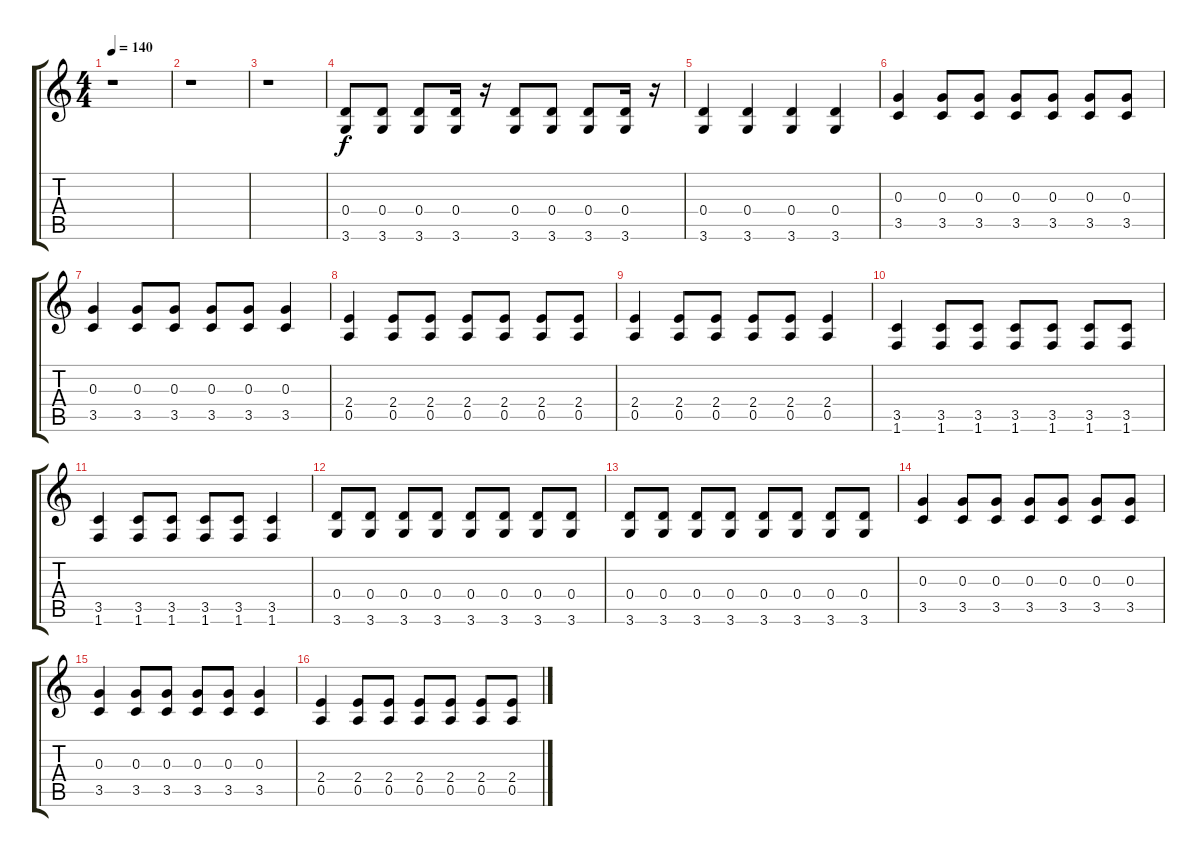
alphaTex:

\track "" {instrument distortionguitar}
\staff {score tabs}
\tuning (E4 B3 G3 D3 A2 E2) {hide}
\ts (4 4)
\tempo 140
\clef g2
\ks c
r.1{dy f} |
r.1 |
r.1 |
(0.4 3.6).8 (0.4 3.6).8 (0.4 3.6).8 (0.4 3.6).16 r.16 (0.4 3.6).8 (0.4 3.6).8 (0.4 3.6).8 (0.4 3.6).16 r.16 |
(0.4 3.6).4 (0.4 3.6).4 (0.4 3.6).4 (0.4 3.6).4 |
(0.3 3.5).4 (0.3 3.5).8 (0.3 3.5).8 (0.3 3.5).8 (0.3 3.5).8 (0.3 3.5).8 (0.3 3.5).8 |
(0.3 3.5).4 (0.3 3.5).8 (0.3 3.5).8 (0.3 3.5).8 (0.3 3.5).8 (0.3 3.5).4 |
(2.4 0.5).4 (2.4 0.5).8 (2.4 0.5).8 (2.4 0.5).8 (2.4 0.5).8 (2.4 0.5).8 (2.4 0.5).8 |
(2.4 0.5).4 (2.4 0.5).8 (2.4 0.5).8 (2.4 0.5).8 (2.4 0.5).8 (2.4 0.5).4 |
(3.5 1.6).4 (3.5 1.6).8 (3.5 1.6).8 (3.5 1.6).8 (3.5 1.6).8 (3.5 1.6).8 (3.5 1.6).8 |
(3.5 1.6).4 (3.5 1.6).8 (3.5 1.6).8 (3.5 1.6).8 (3.5 1.6).8 (3.5 1.6).4 |
(0.4 3.6).8 (0.4 3.6).8 (0.4 3.6).8 (0.4 3.6).8 (0.4 3.6).8 (0.4 3.6).8 (0.4 3.6).8 (0.4 3.6).8 |
(0.4 3.6).8 (0.4 3.6).8 (0.4 3.6).8 (0.4 3.6).8 (0.4 3.6).8 (0.4 3.6).8 (0.4 3.6).8 (0.4 3.6).8 |
(0.3 3.5).4 (0.3 3.5).8 (0.3 3.5).8 (0.3 3.5).8 (0.3 3.5).8 (0.3 3.5).8 (0.3 3.5).8 |
(0.3 3.5).4 (0.3 3.5).8 (0.3 3.5).8 (0.3 3.5).8 (0.3 3.5).8 (0.3 3.5).4 |
(2.4 0.5).4 (2.4 0.5).8 (2.4 0.5).8 (2.4 0.5).8 (2.4 0.5).8 (2.4 0.5).8 (2.4 0.5).8
